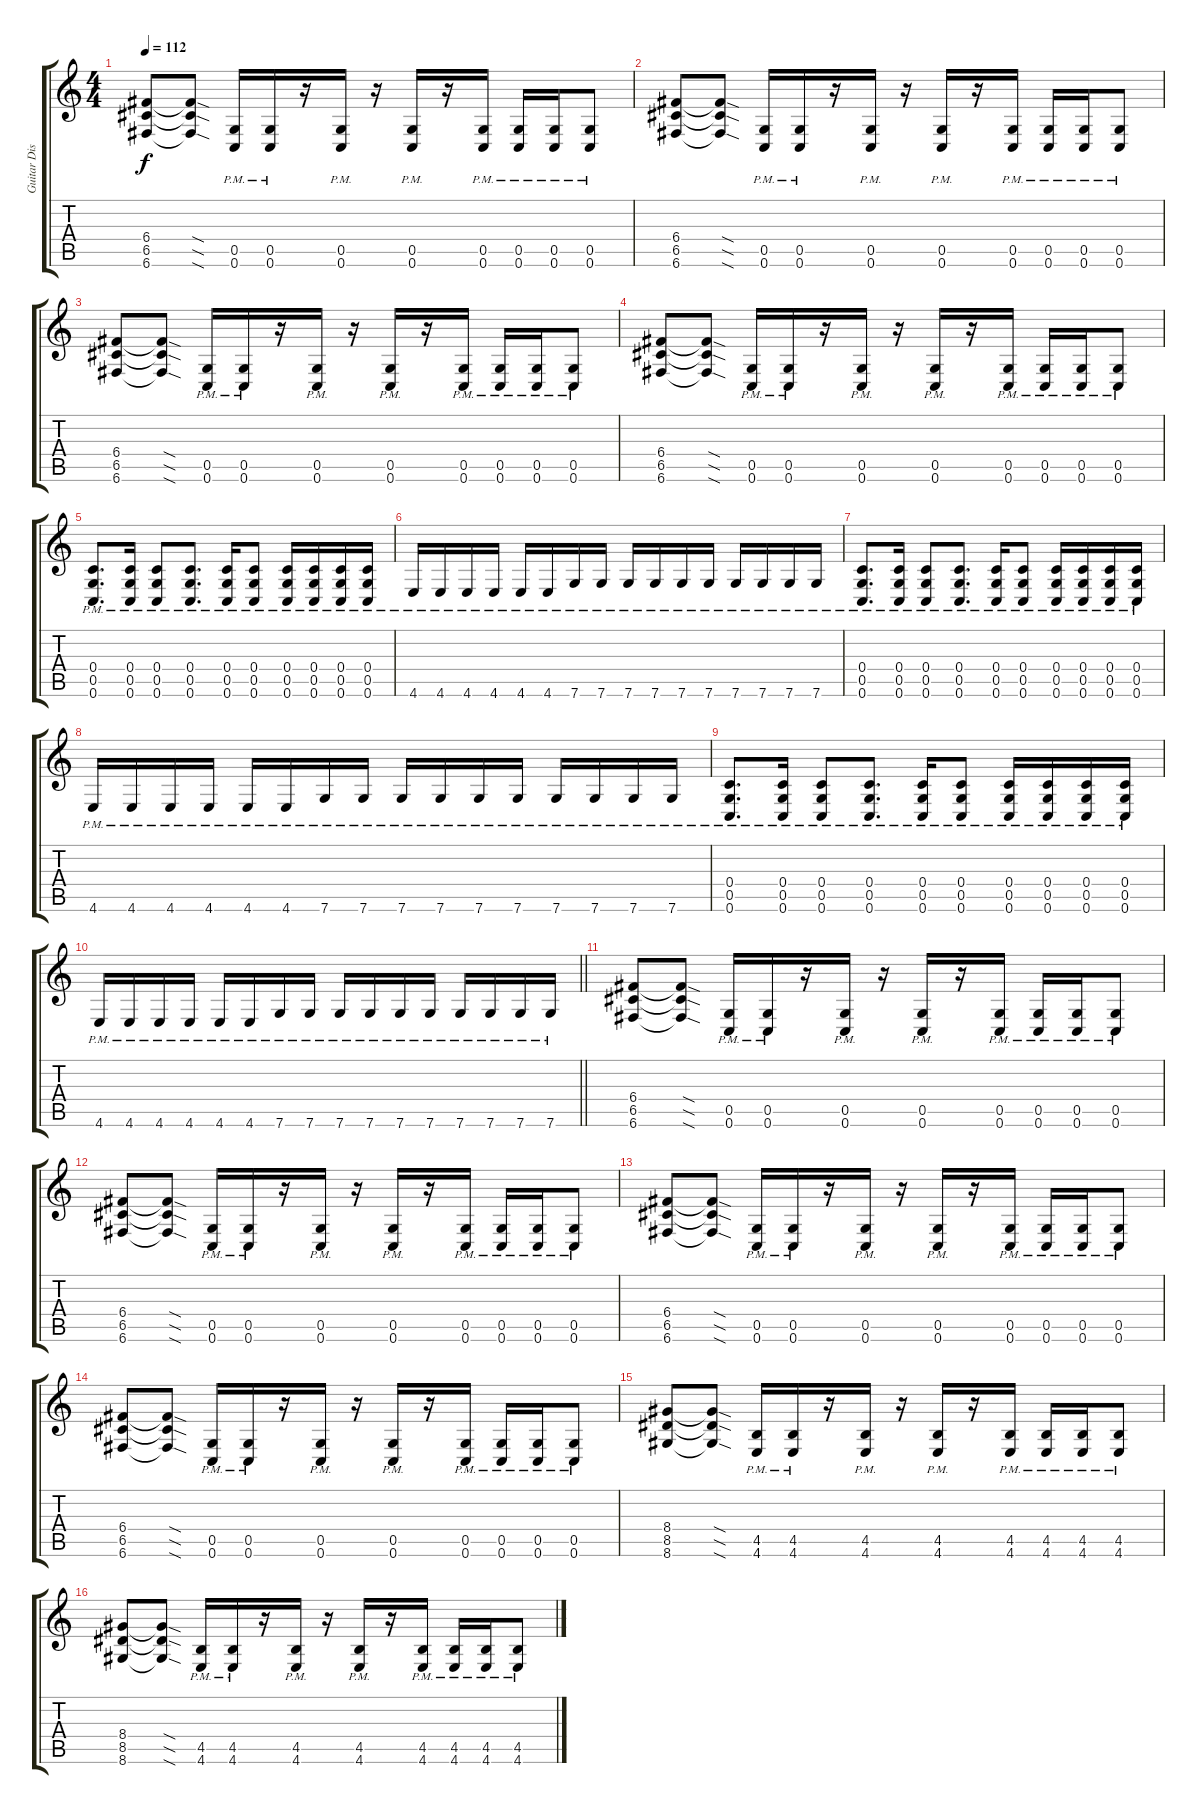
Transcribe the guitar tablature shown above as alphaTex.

\track ("Guitar Dist #2" "Guitar Dis") {instrument distortionguitar}
\staff {score tabs}
\tuning (E4 C4 G3 C3 G2 C2) {hide}
\ts (4 4)
\tempo 112
\clef g2
\ks c
(6.4 6.5 6.6).8{dy f} (6.4{sod t} 6.5{sod t} 6.6{sod t}).8 (0.5{pm} 0.6{pm}).16 (0.5{pm} 0.6{pm}).16 r.16 (0.5{pm} 0.6{pm}).16 r.16 (0.5{pm} 0.6{pm}).16 r.16 (0.5{pm} 0.6{pm}).16 (0.5{pm} 0.6{pm}).16 (0.5{pm} 0.6{pm}).16 (0.5{pm} 0.6{pm}).8 |
(6.4 6.5 6.6).8 (6.4{sod t} 6.5{sod t} 6.6{sod t}).8 (0.5{pm} 0.6{pm}).16 (0.5{pm} 0.6{pm}).16 r.16 (0.5{pm} 0.6{pm}).16 r.16 (0.5{pm} 0.6{pm}).16 r.16 (0.5{pm} 0.6{pm}).16 (0.5{pm} 0.6{pm}).16 (0.5{pm} 0.6{pm}).16 (0.5{pm} 0.6{pm}).8 |
(6.4 6.5 6.6).8 (6.4{sod t} 6.5{sod t} 6.6{sod t}).8 (0.5{pm} 0.6{pm}).16 (0.5{pm} 0.6{pm}).16 r.16 (0.5{pm} 0.6{pm}).16 r.16 (0.5{pm} 0.6{pm}).16 r.16 (0.5{pm} 0.6{pm}).16 (0.5{pm} 0.6{pm}).16 (0.5{pm} 0.6{pm}).16 (0.5{pm} 0.6{pm}).8 |
(6.4 6.5 6.6).8 (6.4{sod t} 6.5{sod t} 6.6{sod t}).8 (0.5{pm} 0.6{pm}).16 (0.5{pm} 0.6{pm}).16 r.16 (0.5{pm} 0.6{pm}).16 r.16 (0.5{pm} 0.6{pm}).16 r.16 (0.5{pm} 0.6{pm}).16 (0.5{pm} 0.6{pm}).16 (0.5{pm} 0.6{pm}).16 (0.5{pm} 0.6{pm}).8 |
(0.4{pm} 0.5{pm} 0.6{pm}).8{d} (0.4{pm} 0.5{pm} 0.6{pm}).16 (0.4{pm} 0.5{pm} 0.6{pm}).8 (0.4{pm} 0.5{pm} 0.6{pm}).8{d} (0.4{pm} 0.5{pm} 0.6{pm}).16 (0.4{pm} 0.5{pm} 0.6{pm}).8 (0.4{pm} 0.5{pm} 0.6{pm}).16 (0.4{pm} 0.5{pm} 0.6{pm}).16 (0.4{pm} 0.5{pm} 0.6{pm}).16 (0.4{pm} 0.5{pm} 0.6{pm}).16 |
4.6{pm}.16 4.6{pm}.16 4.6{pm}.16 4.6{pm}.16 4.6{pm}.16 4.6{pm}.16 7.6{pm}.16 7.6{pm}.16 7.6{pm}.16 7.6{pm}.16 7.6{pm}.16 7.6{pm}.16 7.6{pm}.16 7.6{pm}.16 7.6{pm}.16 7.6{pm}.16 |
(0.4{pm} 0.5{pm} 0.6{pm}).8{d} (0.4{pm} 0.5{pm} 0.6{pm}).16 (0.4{pm} 0.5{pm} 0.6{pm}).8 (0.4{pm} 0.5{pm} 0.6{pm}).8{d} (0.4{pm} 0.5{pm} 0.6{pm}).16 (0.4{pm} 0.5{pm} 0.6{pm}).8 (0.4{pm} 0.5{pm} 0.6{pm}).16 (0.4{pm} 0.5{pm} 0.6{pm}).16 (0.4{pm} 0.5{pm} 0.6{pm}).16 (0.4{pm} 0.5{pm} 0.6{pm}).16 |
4.6{pm}.16 4.6{pm}.16 4.6{pm}.16 4.6{pm}.16 4.6{pm}.16 4.6{pm}.16 7.6{pm}.16 7.6{pm}.16 7.6{pm}.16 7.6{pm}.16 7.6{pm}.16 7.6{pm}.16 7.6{pm}.16 7.6{pm}.16 7.6{pm}.16 7.6{pm}.16 |
(0.4{pm} 0.5{pm} 0.6{pm}).8{d} (0.4{pm} 0.5{pm} 0.6{pm}).16 (0.4{pm} 0.5{pm} 0.6{pm}).8 (0.4{pm} 0.5{pm} 0.6{pm}).8{d} (0.4{pm} 0.5{pm} 0.6{pm}).16 (0.4{pm} 0.5{pm} 0.6{pm}).8 (0.4{pm} 0.5{pm} 0.6{pm}).16 (0.4{pm} 0.5{pm} 0.6{pm}).16 (0.4{pm} 0.5{pm} 0.6{pm}).16 (0.4{pm} 0.5{pm} 0.6{pm}).16 |
\barLineRight lightlight
4.6{pm}.16 4.6{pm}.16 4.6{pm}.16 4.6{pm}.16 4.6{pm}.16 4.6{pm}.16 7.6{pm}.16 7.6{pm}.16 7.6{pm}.16 7.6{pm}.16 7.6{pm}.16 7.6{pm}.16 7.6{pm}.16 7.6{pm}.16 7.6{pm}.16 7.6{pm}.16 |
(6.4 6.5 6.6).8 (6.4{sod t} 6.5{sod t} 6.6{sod t}).8 (0.5{pm} 0.6{pm}).16 (0.5{pm} 0.6{pm}).16 r.16 (0.5{pm} 0.6{pm}).16 r.16 (0.5{pm} 0.6{pm}).16 r.16 (0.5{pm} 0.6{pm}).16 (0.5{pm} 0.6{pm}).16 (0.5{pm} 0.6{pm}).16 (0.5{pm} 0.6{pm}).8 |
(6.4 6.5 6.6).8 (6.4{sod t} 6.5{sod t} 6.6{sod t}).8 (0.5{pm} 0.6{pm}).16 (0.5{pm} 0.6{pm}).16 r.16 (0.5{pm} 0.6{pm}).16 r.16 (0.5{pm} 0.6{pm}).16 r.16 (0.5{pm} 0.6{pm}).16 (0.5{pm} 0.6{pm}).16 (0.5{pm} 0.6{pm}).16 (0.5{pm} 0.6{pm}).8 |
(6.4 6.5 6.6).8 (6.4{sod t} 6.5{sod t} 6.6{sod t}).8 (0.5{pm} 0.6{pm}).16 (0.5{pm} 0.6{pm}).16 r.16 (0.5{pm} 0.6{pm}).16 r.16 (0.5{pm} 0.6{pm}).16 r.16 (0.5{pm} 0.6{pm}).16 (0.5{pm} 0.6{pm}).16 (0.5{pm} 0.6{pm}).16 (0.5{pm} 0.6{pm}).8 |
(6.4 6.5 6.6).8 (6.4{sod t} 6.5{sod t} 6.6{sod t}).8 (0.5{pm} 0.6{pm}).16 (0.5{pm} 0.6{pm}).16 r.16 (0.5{pm} 0.6{pm}).16 r.16 (0.5{pm} 0.6{pm}).16 r.16 (0.5{pm} 0.6{pm}).16 (0.5{pm} 0.6{pm}).16 (0.5{pm} 0.6{pm}).16 (0.5{pm} 0.6{pm}).8 |
(8.4 8.5 8.6).8 (8.4{sod t} 8.5{sod t} 8.6{sod t}).8 (4.5{pm} 4.6{pm}).16 (4.5{pm} 4.6{pm}).16 r.16 (4.5{pm} 4.6{pm}).16 r.16 (4.5{pm} 4.6{pm}).16 r.16 (4.5{pm} 4.6{pm}).16 (4.5{pm} 4.6{pm}).16 (4.5{pm} 4.6{pm}).16 (4.5{pm} 4.6{pm}).8 |
(8.4 8.5 8.6).8 (8.4{sod t} 8.5{sod t} 8.6{sod t}).8 (4.5{pm} 4.6{pm}).16 (4.5{pm} 4.6{pm}).16 r.16 (4.5{pm} 4.6{pm}).16 r.16 (4.5{pm} 4.6{pm}).16 r.16 (4.5{pm} 4.6{pm}).16 (4.5{pm} 4.6{pm}).16 (4.5{pm} 4.6{pm}).16 (4.5{pm} 4.6{pm}).8
